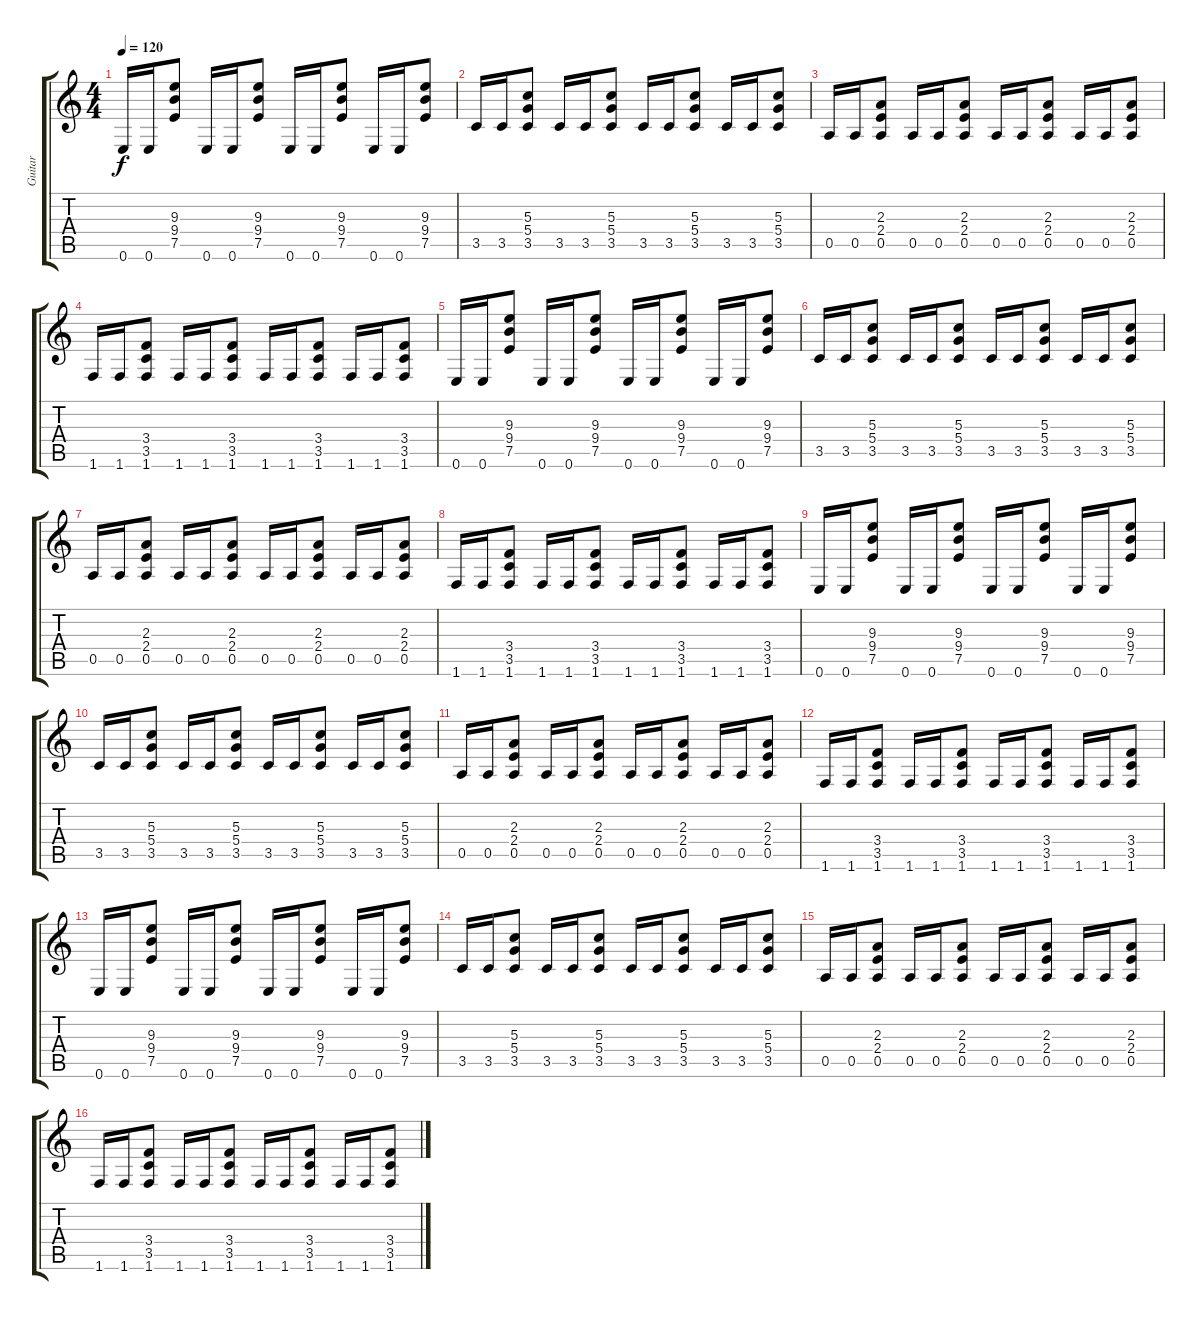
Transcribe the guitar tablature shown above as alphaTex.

\track ("Guitar" "Guitar") {instrument distortionguitar}
\staff {score tabs}
\tuning (E4 B3 G3 D3 A2 E2) {hide}
\ts (4 4)
\tempo 120
\clef g2
\ks c
0.6.16{dy f} 0.6.16 (9.3 9.4 7.5).8 0.6.16 0.6.16 (9.3 9.4 7.5).8 0.6.16 0.6.16 (9.3 9.4 7.5).8 0.6.16 0.6.16 (9.3 9.4 7.5).8 |
3.5.16 3.5.16 (5.3 5.4 3.5).8 3.5.16 3.5.16 (5.3 5.4 3.5).8 3.5.16 3.5.16 (5.3 5.4 3.5).8 3.5.16 3.5.16 (5.3 5.4 3.5).8 |
0.5.16 0.5.16 (2.3 2.4 0.5).8 0.5.16 0.5.16 (2.3 2.4 0.5).8 0.5.16 0.5.16 (2.3 2.4 0.5).8 0.5.16 0.5.16 (2.3 2.4 0.5).8 |
1.6.16 1.6.16 (3.4 3.5 1.6).8 1.6.16 1.6.16 (3.4 3.5 1.6).8 1.6.16 1.6.16 (3.4 3.5 1.6).8 1.6.16 1.6.16 (3.4 3.5 1.6).8 |
0.6.16 0.6.16 (9.3 9.4 7.5).8 0.6.16 0.6.16 (9.3 9.4 7.5).8 0.6.16 0.6.16 (9.3 9.4 7.5).8 0.6.16 0.6.16 (9.3 9.4 7.5).8 |
3.5.16 3.5.16 (5.3 5.4 3.5).8 3.5.16 3.5.16 (5.3 5.4 3.5).8 3.5.16 3.5.16 (5.3 5.4 3.5).8 3.5.16 3.5.16 (5.3 5.4 3.5).8 |
0.5.16 0.5.16 (2.3 2.4 0.5).8 0.5.16 0.5.16 (2.3 2.4 0.5).8 0.5.16 0.5.16 (2.3 2.4 0.5).8 0.5.16 0.5.16 (2.3 2.4 0.5).8 |
1.6.16 1.6.16 (3.4 3.5 1.6).8 1.6.16 1.6.16 (3.4 3.5 1.6).8 1.6.16 1.6.16 (3.4 3.5 1.6).8 1.6.16 1.6.16 (3.4 3.5 1.6).8 |
0.6.16 0.6.16 (9.3 9.4 7.5).8 0.6.16 0.6.16 (9.3 9.4 7.5).8 0.6.16 0.6.16 (9.3 9.4 7.5).8 0.6.16 0.6.16 (9.3 9.4 7.5).8 |
3.5.16 3.5.16 (5.3 5.4 3.5).8 3.5.16 3.5.16 (5.3 5.4 3.5).8 3.5.16 3.5.16 (5.3 5.4 3.5).8 3.5.16 3.5.16 (5.3 5.4 3.5).8 |
0.5.16 0.5.16 (2.3 2.4 0.5).8 0.5.16 0.5.16 (2.3 2.4 0.5).8 0.5.16 0.5.16 (2.3 2.4 0.5).8 0.5.16 0.5.16 (2.3 2.4 0.5).8 |
1.6.16 1.6.16 (3.4 3.5 1.6).8 1.6.16 1.6.16 (3.4 3.5 1.6).8 1.6.16 1.6.16 (3.4 3.5 1.6).8 1.6.16 1.6.16 (3.4 3.5 1.6).8 |
0.6.16 0.6.16 (9.3 9.4 7.5).8 0.6.16 0.6.16 (9.3 9.4 7.5).8 0.6.16 0.6.16 (9.3 9.4 7.5).8 0.6.16 0.6.16 (9.3 9.4 7.5).8 |
3.5.16 3.5.16 (5.3 5.4 3.5).8 3.5.16 3.5.16 (5.3 5.4 3.5).8 3.5.16 3.5.16 (5.3 5.4 3.5).8 3.5.16 3.5.16 (5.3 5.4 3.5).8 |
0.5.16 0.5.16 (2.3 2.4 0.5).8 0.5.16 0.5.16 (2.3 2.4 0.5).8 0.5.16 0.5.16 (2.3 2.4 0.5).8 0.5.16 0.5.16 (2.3 2.4 0.5).8 |
1.6.16 1.6.16 (3.4 3.5 1.6).8 1.6.16 1.6.16 (3.4 3.5 1.6).8 1.6.16 1.6.16 (3.4 3.5 1.6).8 1.6.16 1.6.16 (3.4 3.5 1.6).8
